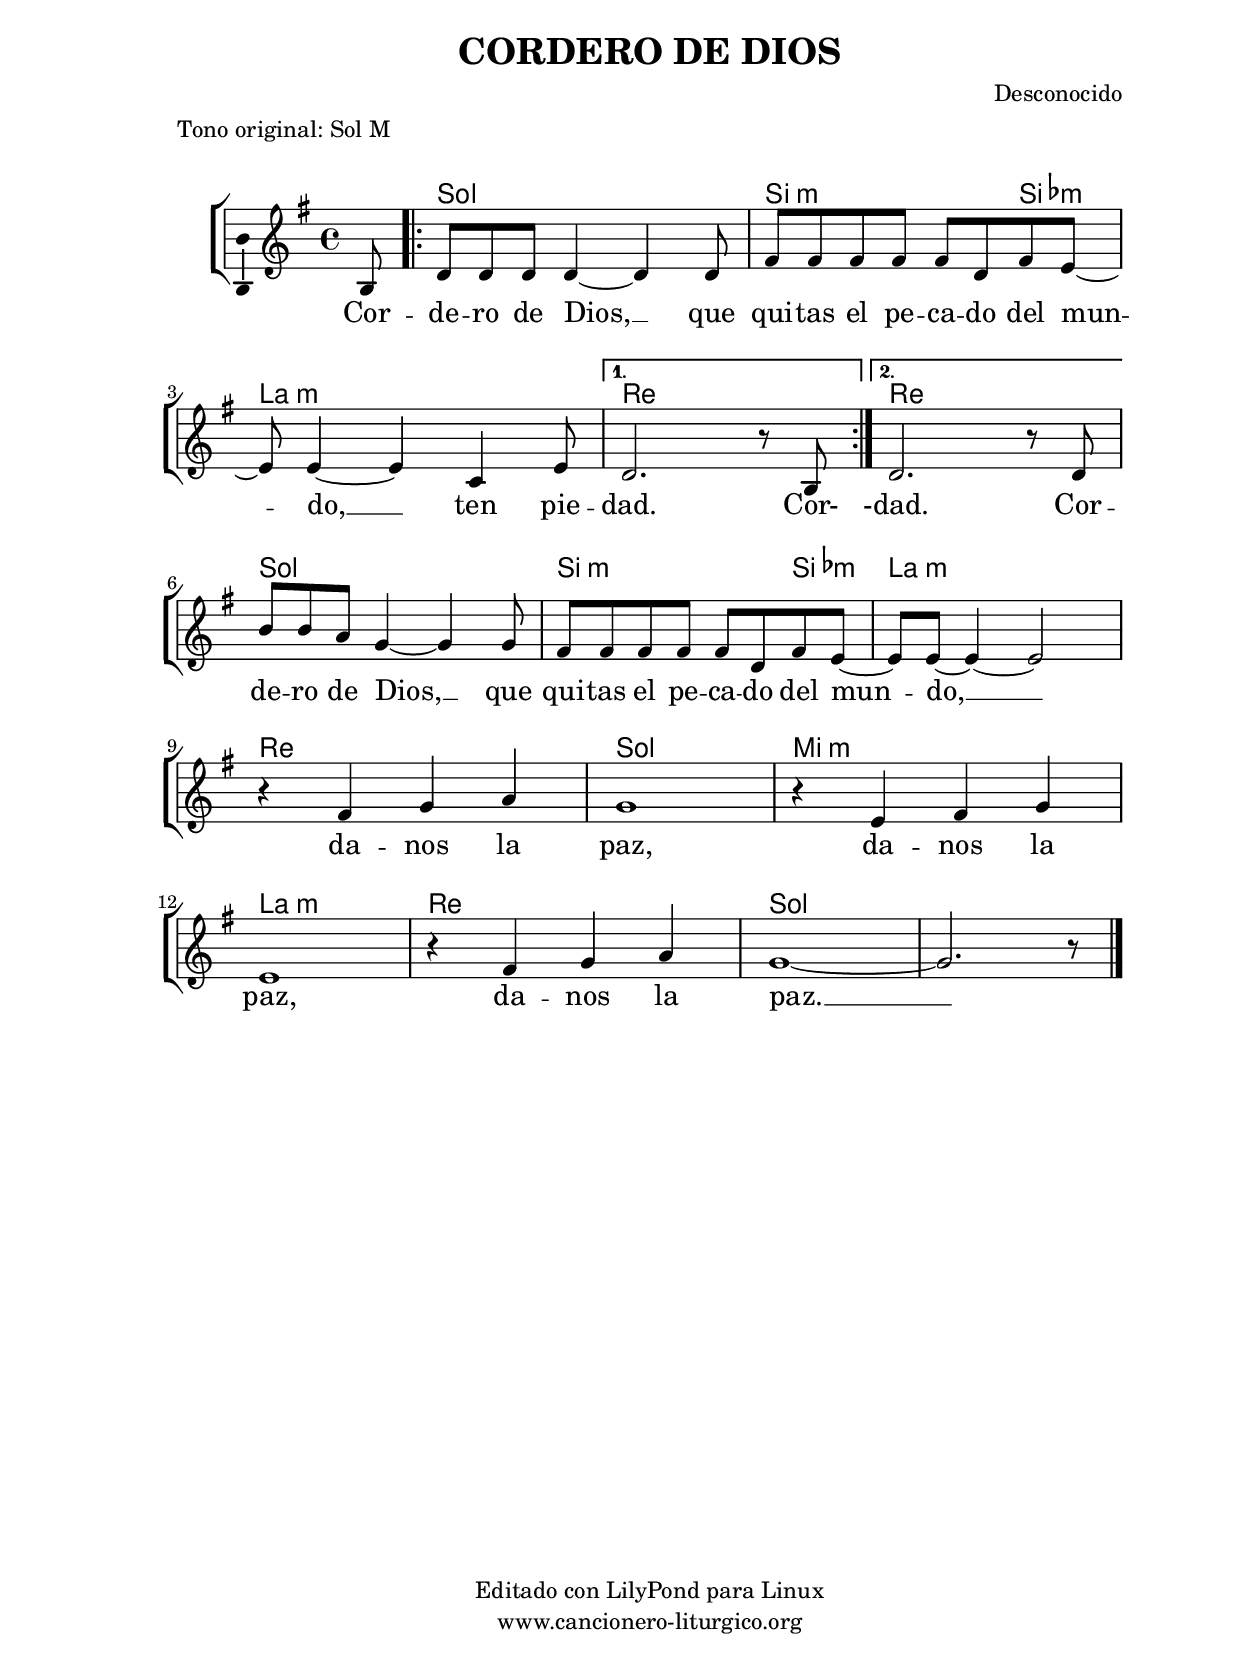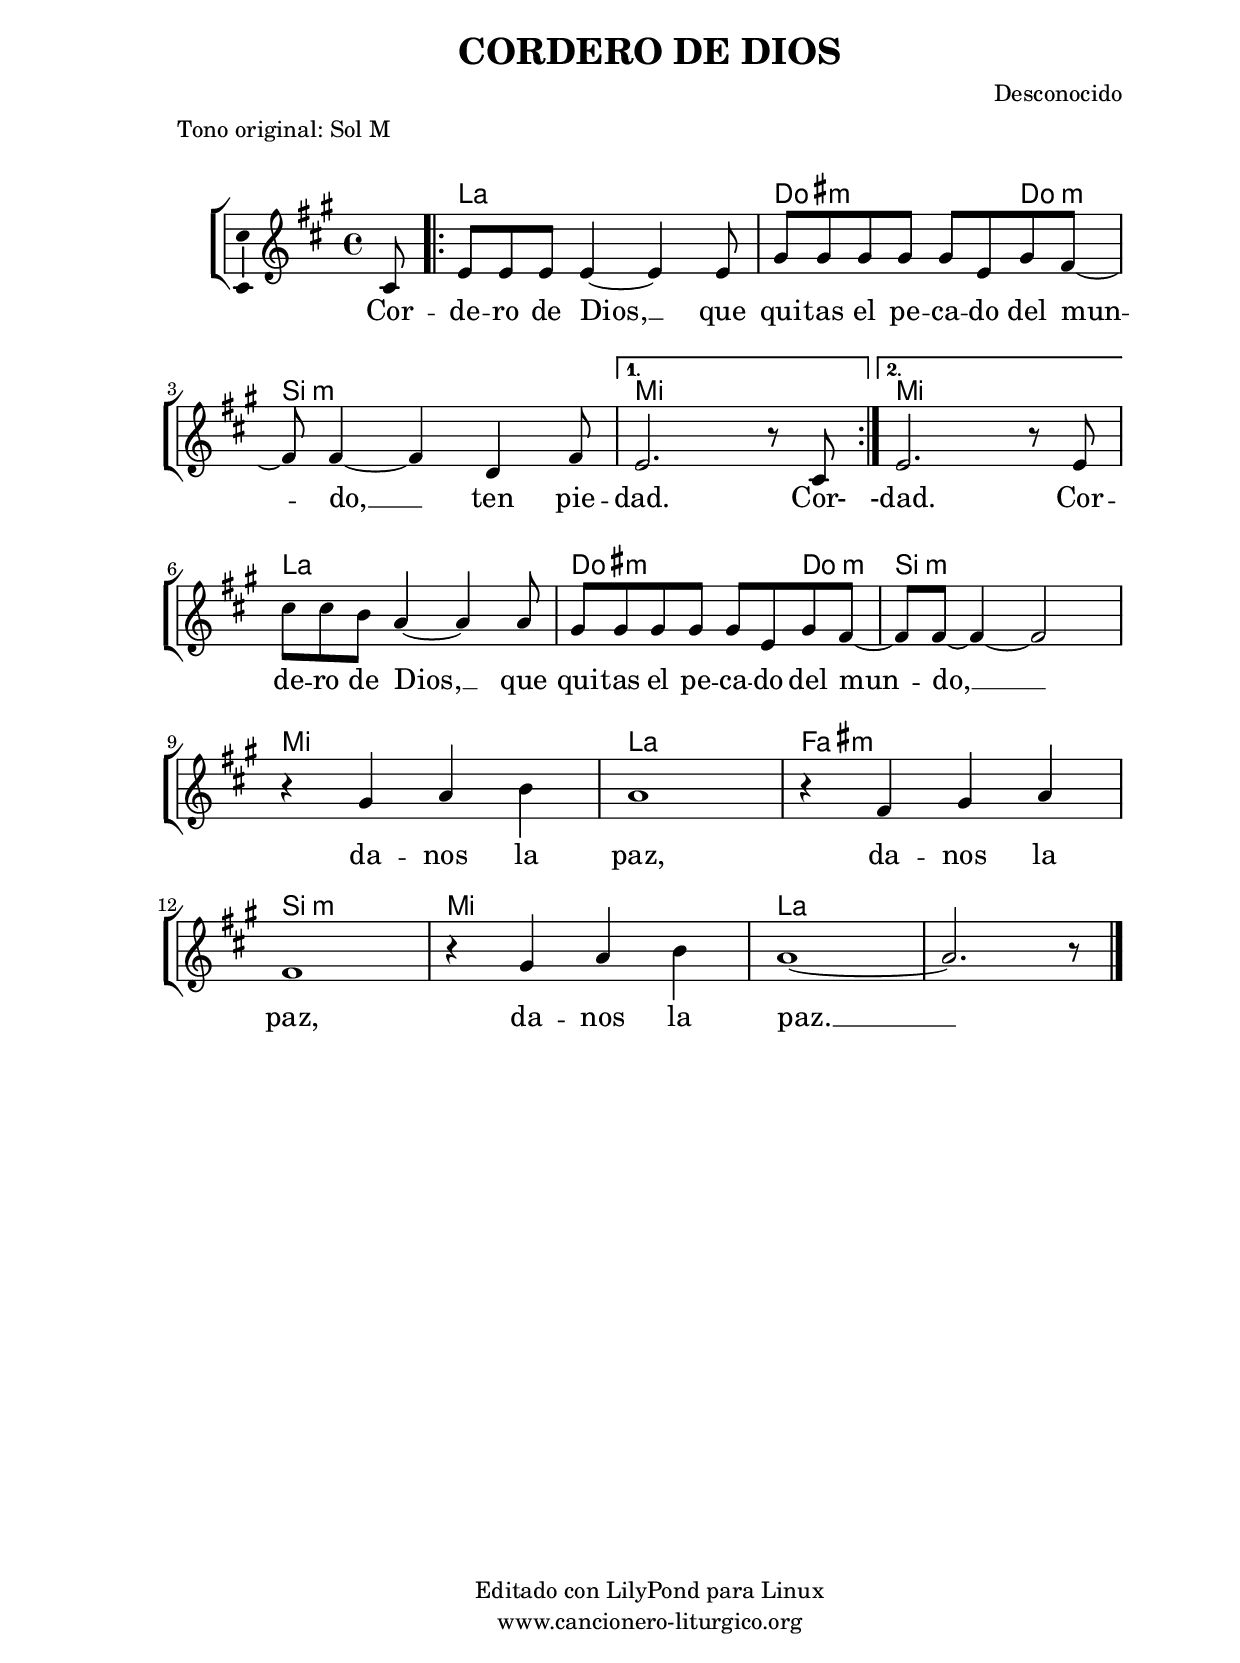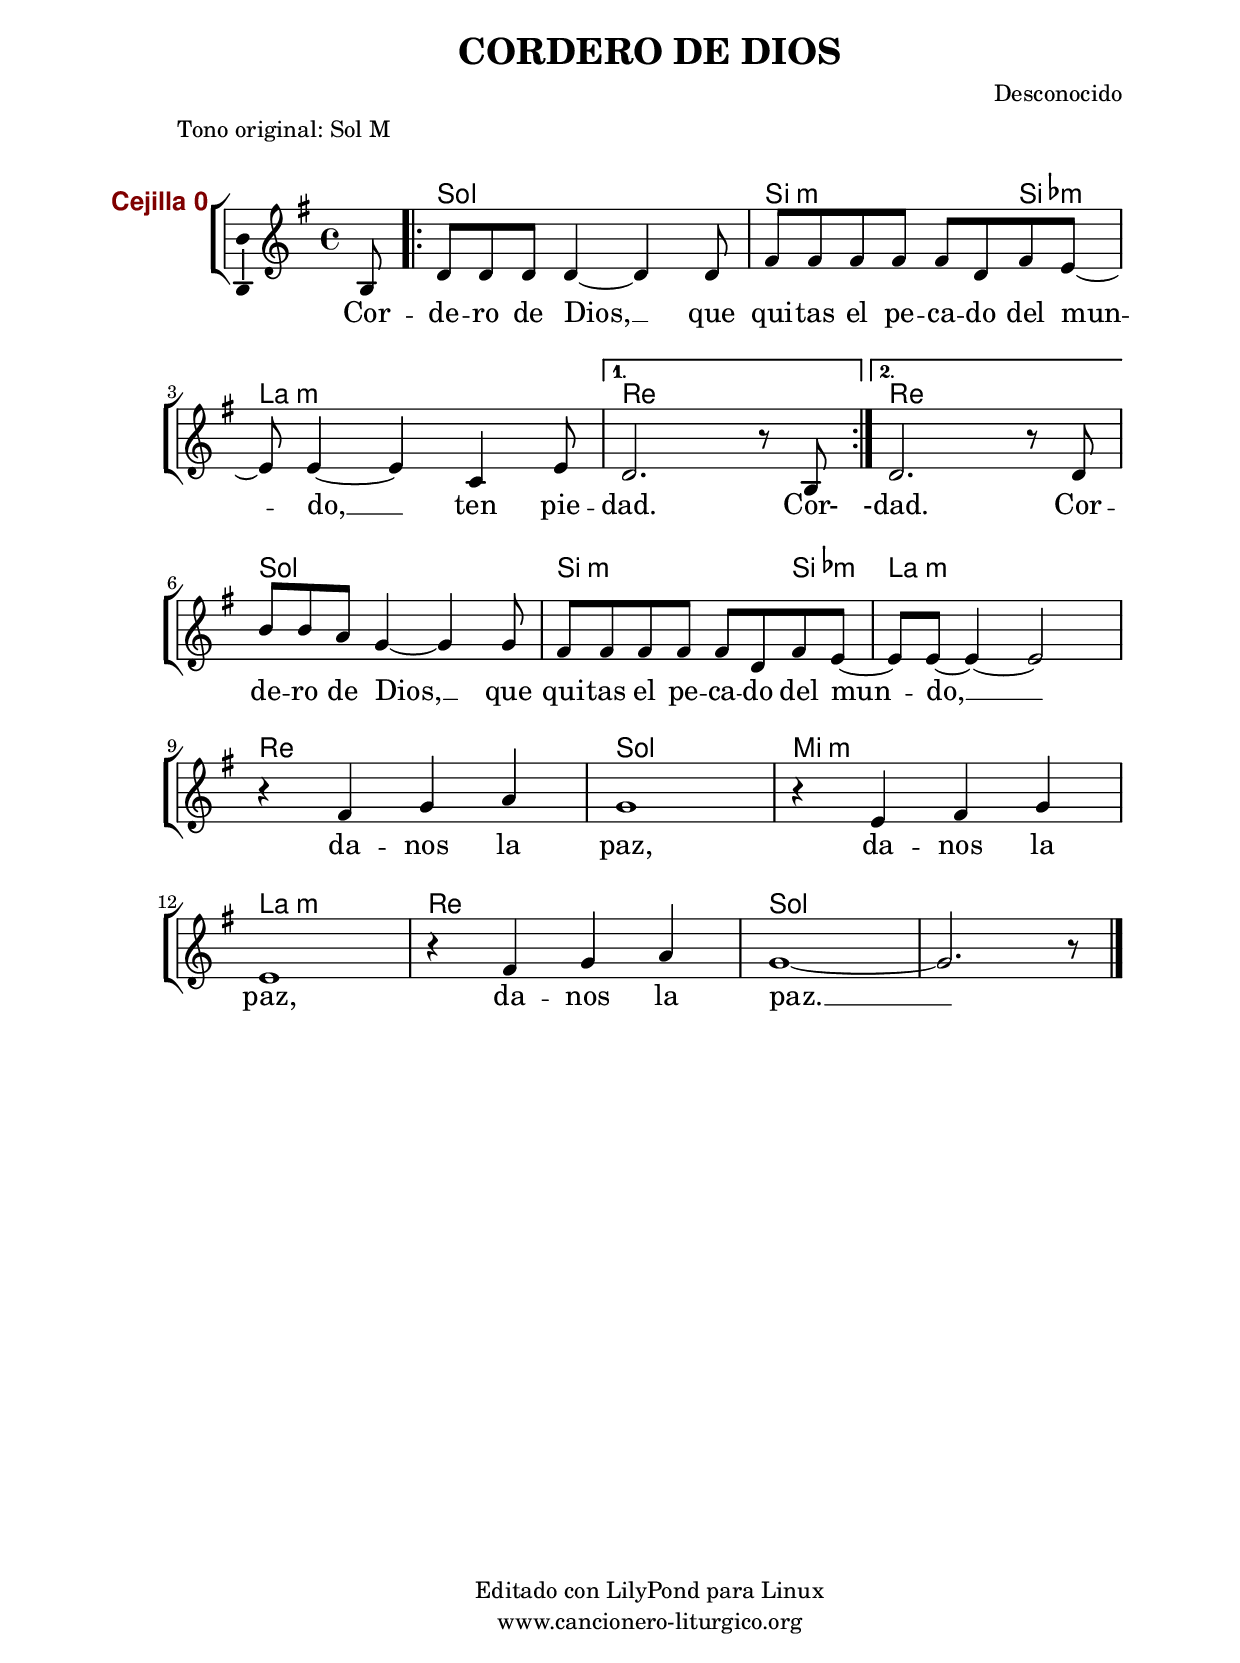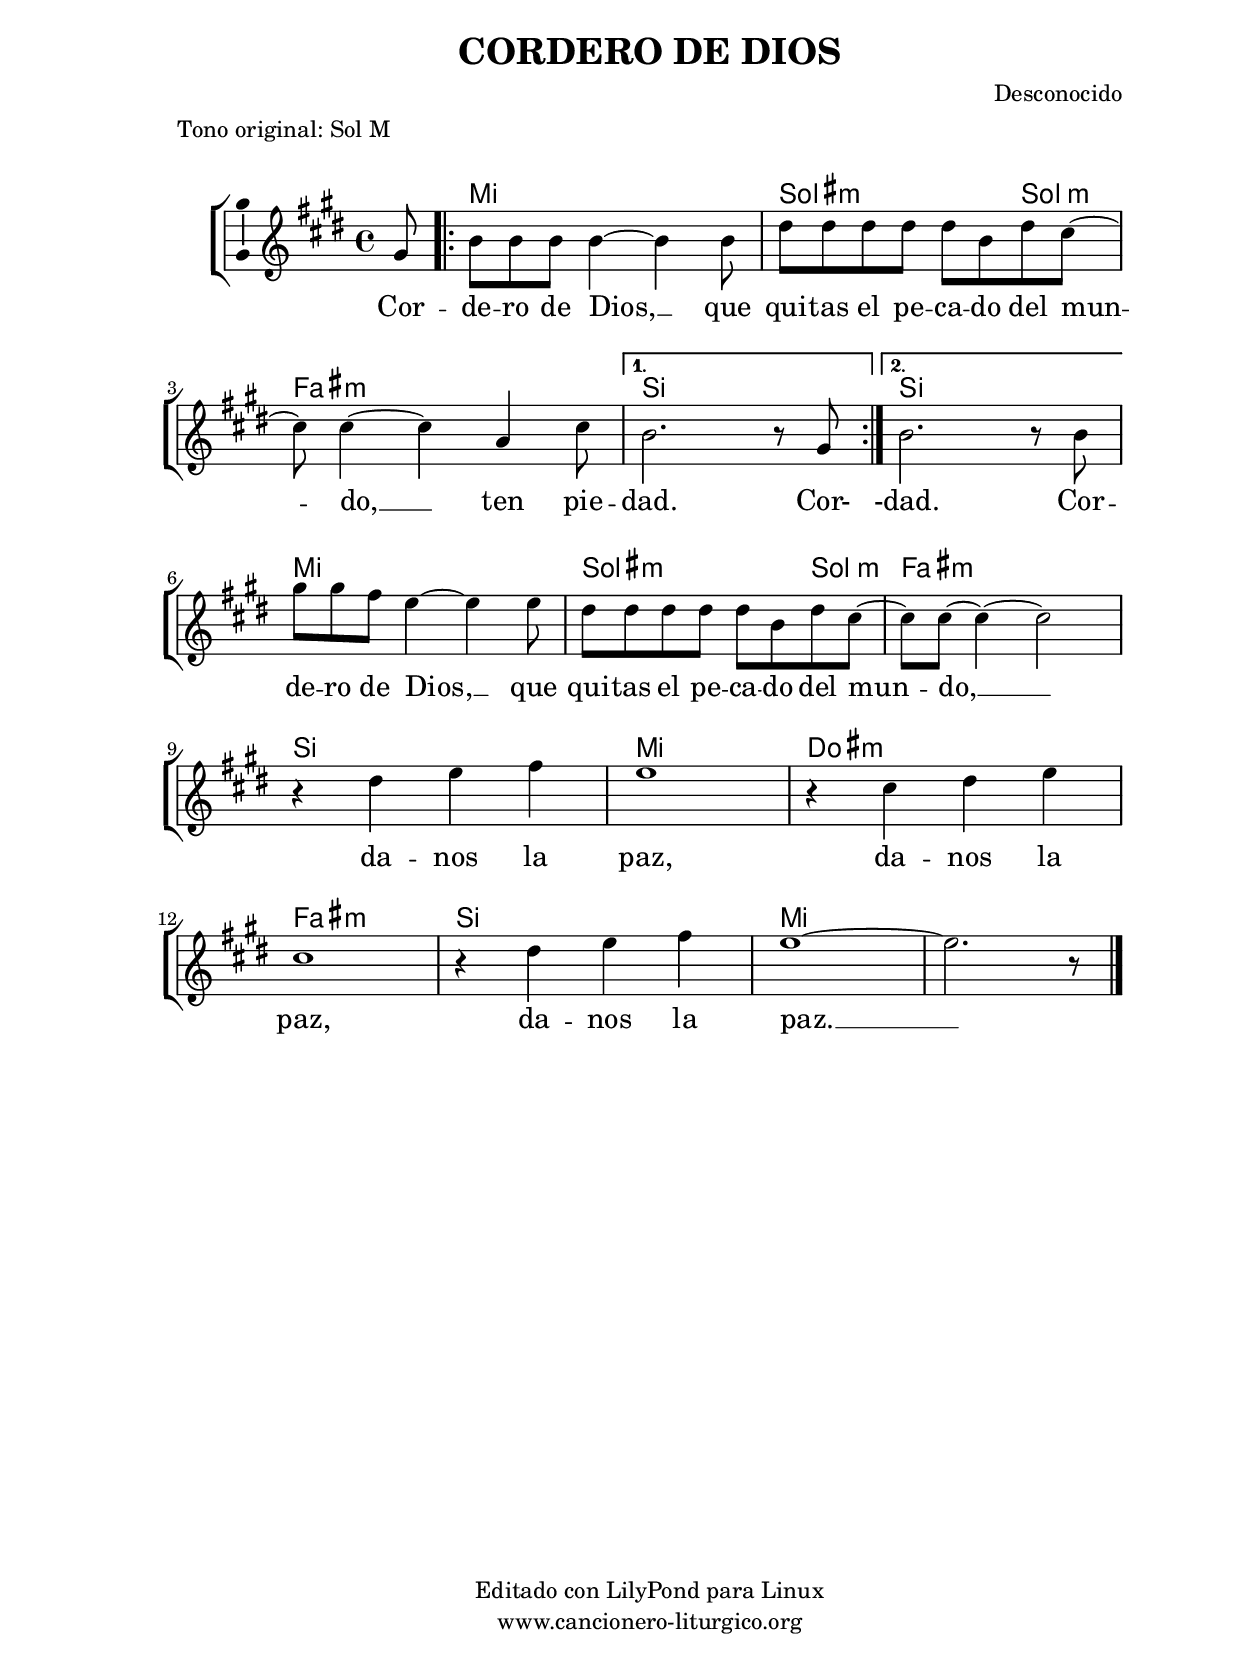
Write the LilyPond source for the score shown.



%versión de lilypond para la que se ha escrito esta partitura:
\version "2.16.0"

	%Tamaño papel
	#(set-default-paper-size "a4")
	%Tamaño partitura
	#(set-global-staff-size 20)
	%No responde al pulsar sobre una nota
	#(ly:set-option 'point-and-click #f)

%parámetros del encabezamiento:
\header {
	title = "CORDERO DE DIOS"
	subtitle = ""
	composer = "Desconocido"
	poet = ""
	meter = "Tono original: Sol M"
	arranger = ""
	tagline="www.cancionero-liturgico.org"
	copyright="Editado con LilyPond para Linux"
	tiempo = ""
	usos = "Agnus"
	letra = ""
	}

%parámetros asociados al papel:
\paper  {
	oddHeaderMarkup = \markup {\fill-line { \on-the-fly #not-first-page \fromproperty #'header:title \on-the-fly #not-first-page \fromproperty #'header:composer }}
	evenHeaderMarkup = \markup {\fill-line { \fromproperty #'header:composer \fromproperty #'header:title }}
	#(set-paper-size "a4")
	print-page-number = ##f
	first-page-number = 1
	print-first-page-number = ##f
%	head-separation = 3.0 \cm
	top-margin = 2.0 \cm
	bottom-margin = 0.5\cm
%%%	bottom-margin = -2.0\cm
	left-margin = 3.0 \cm
	line-width = 16.0 \cm 
	indent = 8\mm
	interscoreline = 2.\mm
	between-system-space = 15\mm
%	para que las partituras no llenen la hoja:
	ragged-bottom = ##t
%	idem para la última hoja:
	ragged-last-bottom = ##f
%	para que las partituras llenen el ancho del papel:
	ragged-last = ##f
	after-title-space = 2.5 \cm
%page-count=1
system-count=5

	%Flexible Vertical Spacing
%	markup-markup-spacing =
%	#'((basic-distance . 15) (minimum-distance . 15) (padding . 3))
	markup-system-spacing =
	#'((basic-distance . 15) (minimum-distance . 15) (padding . 3))
	system-system-spacing =
	#'((basic-distance . 15) (minimum-distance . 15) (padding . 3))
	score-system-spacing =
	#'((basic-distance . 15) (minimum-distance . 15) (padding . 5))
%	top-system-spacing = % header
%	#'((basic-distance . 8) (minimum-distance . 0) (padding . 0))
%	top-markup-spacing =
%	#'((basic-distance . 20) (minimum-distance . 20) (padding . 0))
	last-bottom-spacing = % footer
	#'((basic-distance . 5) (minimum-distance . 5) (padding . 0))
%	score-markup-spacing =
%	#'((basic-distance . 16) (minimum-distance . 13) (padding . 0))

	}


%parámetros que afectan a toda la partitura:
global =  {
	%clave de sol (G):
	\clef G
	%armadura:
%	\transpose g f
	\key g \major
	\tempo 4=115
	\set Score.tempoHideNote = ##t
	}


acordes = {
	\italianChords
	\chordmode {
%	\transpose g f
{

s8
\repeat volta 2 {
g1 b2.:m bes4:m a1:m
}
\alternative {
{
d1
}
{
d1
}
}

g1 b2.:m bes4:m a1:m d g e:m a:m d g g2. s8 %s8

	}
	}
}


melodia = 
%	\transpose g f
{
	\relative c'{
	\time 4/4

\partial8
b8
\repeat volta 2 {
d8 d d d4~d d8
fis8 fis fis fis fis d fis e~
e8 e4~e c e8
}
\alternative {
{
d2. r8 b8
}
{
d2. r8 d8
}
}

\break

b'8 b a g4~g g8
fis8 fis fis fis fis d fis e~
e8 e~e4~e2
r4 fis4 g a
g1
r4 e4 fis g
e1
r4 fis4 g a
g1~
g2. r8 %s8

\bar "|."
}
}






texto = \lyricmode {
Cor -- de -- ro de Dios, __
que qui -- tas el pe -- ca -- do del mun -- do, __

ten pie -- dad.
Cor-

-dad.

Cor -- de -- ro de Dios, __
que qui -- tas el pe -- ca -- do del mun -- do, __
da -- nos la paz, da -- nos la paz, da -- nos la paz. __

	}


acordesStaff = \context ChordNames = acordesStaff <<
	\set chordChanges = ##t
	\acordes
	>>


%%%%%%%%%%%%%%%%%%%%%%%%%%%%%%%%%%% CEJILLA %%%%%%%%%%%%%%%%%%%%%%%%%%%%%%%%%%%
acordescejilla = {
%%%	\override ChordNames.ChordName #'font-size = #-1
%%%	\override ChordNames.ChordName #'font-series = #'bold
	\transpose c c {
		\acordes
		}
	}

acordescejillaStaff = \context ChordNames = acordescejillaStaff <<
	\set Staff.instrumentName = \markup \with-color #darkred \larger \bold \sans "Cejilla 0"
	\set chordChanges = ##t
	\acordescejilla
	>>
%%%%%%%%%%%%%%%%%%%%%%%%%%%%%%%%%%% CEJILLA %%%%%%%%%%%%%%%%%%%%%%%%%%%%%%%%%%%


vozStaff = \context Voice = vozStaff
\with {\consists "Ambitus_engraver"}
<<
%	\set Staff.instrumentName = ""
%	\set Staff.shortInstrumentName = ""
%	\set Staff.midiInstrument = #"clarinet"
%	\set Staff.midiInstrument = #"cello"
%	\set Staff.midiInstrument = #"flute"
	\set Staff.midiInstrument = #"electric guitar (jazz)"
%	\set Staff.midiInstrument = #"english horn"
%	\set Staff.midiInstrument = #"violin"
%	\set Staff.midiInstrument = #"glockenspiel"
	\set Staff.midiMinimumVolume = #0.7
	\set Staff.midiMaximumVolume = #0.9
	\global
	\melodia
	>>

textoStaff = \context Lyrics = textoStaff <<
	\lyricsto vozStaff \texto
	>>

\book {
	\score {
		\context ChoirStaff {
			\override StaffGroup.SystemStartBracket #'collapse-height = #1
			\override Score.SystemStartBar #'collapse-height = #1
			<<
			\acordesStaff
			\vozStaff
			\textoStaff
			>>
			}
		\layout {
	    		\context {
				\Lyrics
				\override LyricText #'font-size = #2
				}
	   		 \context {
				\Score
				\override StaffSymbol #'staff-space = #(magstep +3)
				}
			}
		}
	\score {
		\unfoldRepeats
		\context ChoirStaff {
			<<
			\acordesStaff
			\vozStaff
			>>
			}
		\midi {
	  		\context {
	  			\Score
				tempoWholesPerMinute = #(ly:make-moment 70 4)
				}
			}
		}
	}


%Partitura para guitarra
#(define output-suffix "G")
\book {
	\score {
		\context ChoirStaff {
			\override StaffGroup.SystemStartBracket #'collapse-height = #1
			\override Score.SystemStartBar #'collapse-height = #1
			<<
			\acordescejillaStaff
			\vozStaff
			\textoStaff
			>>
			}
		\layout {
%%%%%%%%%%%%%%%%%%%%%%%%%%%%%%%%%%% CEJILLA %%%%%%%%%%%%%%%%%%%%%%%%%%%%%%%%%%%
			\context {
				\ChordNames \consists Instrument_name_engraver
				}
%%%%%%%%%%%%%%%%%%%%%%%%%%%%%%%%%%% CEJILLA %%%%%%%%%%%%%%%%%%%%%%%%%%%%%%%%%%%
	    		\context {
				\Lyrics
				\override LyricText #'font-size = #2
				}
	   		 \context {
				\Score
				\override StaffSymbol #'staff-space = #(magstep +3)
				}
			}
		}
	}


#(define output-suffix "C")
\book {
	\score {
		\context ChoirStaff {
			\override StaffGroup.SystemStartBracket #'collapse-height = #1
			\override Score.SystemStartBar #'collapse-height = #1
\transpose c d
			<<
			\acordesStaff
			\vozStaff
			\textoStaff
			>>
			}
		\layout {
	    		\context {
				\Lyrics
				\override LyricText #'font-size = #2
				}
	   		 \context {
				\Score
				\override StaffSymbol #'staff-space = #(magstep +3)
				}
			}
		}
	}


#(define output-suffix "S")
\book {
	\score {
		\context ChoirStaff {
			\override StaffGroup.SystemStartBracket #'collapse-height = #1
			\override Score.SystemStartBar #'collapse-height = #1
\transpose c a
			<<
			\acordesStaff
			\vozStaff
			\textoStaff
			>>
			}
		\layout {
	    		\context {
				\Lyrics
				\override LyricText #'font-size = #2
				}
	   		 \context {
				\Score
				\override StaffSymbol #'staff-space = #(magstep +3)
				}
			}
		}
	}


